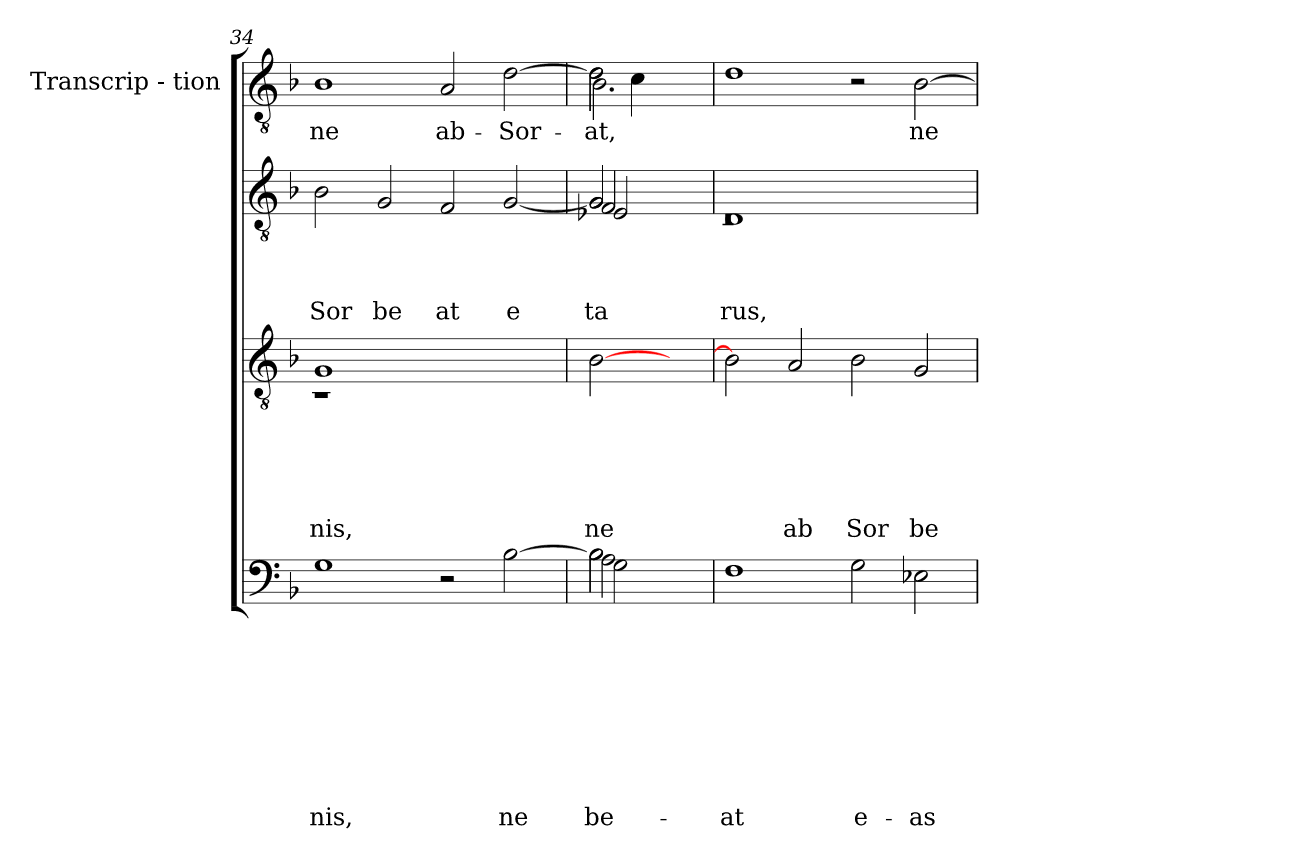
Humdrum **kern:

**kern	**text	**text	**text	**text	**text	**text	**text	**text	**text	**kern	**text	**text	**text	**text	**text	**text	**kern	**text	**text	**text	**text	**kern	**text
*part4	*part4	*part4	*part4	*part4	*part4	*part4	*part4	*part4	*part4	*part3	*part3	*part3	*part3	*part3	*part3	*part3	*part2	*part2	*part2	*part2	*part2	*part1	*part1
*staff4	*staff4	*staff4	*staff4	*staff4	*staff4	*staff4	*staff4	*staff4	*staff4	*staff3	*staff3	*staff3	*staff3	*staff3	*staff3	*staff3	*staff2	*staff2	*staff2	*staff2	*staff2	*staff1	*staff1
*	*	*	*	*	*	*	*	*	*	*	*	*	*	*	*	*	*	*	*	*	*	*I"Transcrip - tion	*
*	*	*	*	*	*	*	*	*	*	*	*	*	*	*	*	*	*	*	*	*	*	*I'Transcrip - tion	*
!!LO:LB:g=z
*clefF4	*	*	*	*	*	*	*	*	*	*clefGv2	*	*	*	*	*	*	*clefGv2	*	*	*	*	*clefGv2	*
*k[b-]	*	*	*	*	*	*	*	*	*	*k[b-]	*	*	*	*	*	*	*k[b-]	*	*	*	*	*k[b-]	*
*F:	*	*	*	*	*	*	*	*	*	*F:	*	*	*	*	*	*	*F:	*	*	*	*	*F:	*
=34	=34	=34	=34	=34	=34	=34	=34	=34	=34	=34	=34	=34	=34	=34	=34	=34	=34	=34	=34	=34	=34	=34	=34
*	*	*	*	*	*	*	*	*	*	*^	*	*	*	*	*	*	*	*	*	*	*	*	*
!	!	!	!	!	!	!	!	!	!LO:LY:b	!	!LO:N:vis=1	!	!	!	!	!	!LO:LY:b	!	!	!	!	!LO:LY:b	!	!LO:LY:b
1G	.	.	.	.	.	.	.	.	nis,	1G	0rC	.	.	.	.	.	nis,	2B-\	.	.	.	Sor	1B-	ne
!	!	!	!	!	!	!	!	!	!	!	!	!	!	!	!	!	!	!	!	!	!	!LO:LY:b	!	!
.	.	.	.	.	.	.	.	.	.	.	.	.	.	.	.	.	.	2G/	.	.	.	be	.	.
!	!	!	!	!	!	!	!	!	!	!	!	!	!	!	!	!	!	!	!	!	!	!LO:LY:b	!	!LO:LY:b
2r	.	.	.	.	.	.	.	.	.	1ryy	.	.	.	.	.	.	.	2F/	.	.	.	at	2A/	ab-
!	!	!	!	!	!	!	!	!	!LO:LY:b	!	!	!	!	!	!	!	!	!	!	!	!	!LO:LY:b	!	!LO:LY:b
[>2B-\	.	.	.	.	.	.	.	.	ne	.	.	.	.	.	.	.	.	[<2G/	.	.	.	e	[>2d\	-Sor-
*	*	*	*	*	*	*	*	*	*	*v	*v	*	*	*	*	*	*	*	*	*	*	*	*	*
=35	=35	=35	=35	=35	=35	=35	=35	=35	=35	=35	=35	=35	=35	=35	=35	=35	=35	=35	=35	=35	=35	=35	=35
*^	*	*	*	*	*	*	*	*	*	*	*	*	*	*	*	*	*	*	*	*	*	*	*
!	!	!	!	!	!	!	!	!	!	!LO:LY:b	!	!	!	!	!	!	!	!	!	!	!	!	!	!
*	*^	*	*	*	*	*	*	*	*	*	*	*	*	*	*	*	*	*	*	*	*	*	*	*
!	!	!	!	!	!	!	!	!	!	!	!LO:LY:b	!	!	!	!	!	!	!	!	!	!	!	!	!	!
*	*	*^	*	*	*	*	*	*	*	*	*	*	*	*	*	*	*	*	*	*	*	*	*	*	*
!	!	!	!	!	!	!	!	!	!	!	!	!LO:LY:b	!	!	!	!	!	!	!LO:LY:b	!	!	!	!	!LO:LY:b	!	!
*	*	*	*	*	*	*	*	*	*	*	*	*	*	*	*	*	*	*	*	*^	*	*	*	*	*	*
*	*	*	*	*	*	*	*	*	*	*	*	*	*	*	*	*	*	*	*	*	*^	*	*	*	*	*	*
!	!	!	!	!	!	!	!	!	!	!	!	!	!	!	!	!	!	!	!	!	!	!	!	!	!	!LO:LY:b	!	!
*	*	*	*	*	*	*	*	*	*	*	*	*	*	*	*	*	*	*	*	*	*	*^	*	*	*	*	*	*
!	!	!	!	!	!	!	!	!	!	!	!	!	!	!	!	!	!	!	!	!	!	!	!	!	!	!	!LO:LY:b	!	!LO:LY:b
*	*	*	*	*	*	*	*	*	*	*	*	*	*	*	*	*	*	*	*	*	*	*	*	*	*	*	*	*^	*
*	*	*	*	*	*	*	*	*	*	*	*	*	*	*	*	*	*	*	*	*	*	*	*	*	*	*	*	*	*^	*
!	!	!	!	!	!	!	!	!	!	!	!	!	!	!	!	!	!	!	!	!	!	!	!	!	!	!	!	!	!	!	!LO:LY:b
*	*	*	*	*	*	*	*	*	*	*	*	*	*	*	*	*	*	*	*	*	*	*	*	*	*	*	*	*	*	*^	*
2B-\]	2A\	2B-\	2G\	.	.	.	.	.	.	.	.	-be-	[>2B-\	.	.	.	.	.	ne	2G/]	2F/	2G/	2E-X/	.	.	.	ta	2d\]	2d\	2.B-\	4ryy	-at,
.	.	.	.	.	.	.	.	.	.	.	.	.	.	.	.	.	.	.	.	.	.	.	.	.	.	.	.	.	.	.	4c\	.
4ryy	4ryy	4ryy	4ryy	.	.	.	.	.	.	.	.	.	4ryy	.	.	.	.	.	.	4ryy	4ryy	4ryy	4ryy	.	.	.	.	4ryy	4ryy	.	4ryy	.
=36	=36	=36	=36	=36	=36	=36	=36	=36	=36	=36	=36	=36	=36	=36	=36	=36	=36	=36	=36	=36	=36	=36	=36	=36	=36	=36	=36	=36	=36	=36	=36	=36
!	!	!	!	!	!	!	!	!	!	!	!	!LO:LY:b	!	!	!	!	!	!	!	!	!LO:N:vis=1	!	!	!	!	!	!LO:LY:b	!	!	!	!	!
*	*	*	*	*	*	*	*	*	*	*	*	*	*	*	*	*	*	*	*	*	*v	*v	*v	*	*	*	*	*	*	*	*	*
*v	*v	*v	*v	*	*	*	*	*	*	*	*	*	*	*	*	*	*	*	*	*	*	*	*	*	*	*v	*v	*v	*v	*
1F	.	.	.	.	.	.	.	.	-at	2B-\]	.	.	.	.	.	.	1D	0rC	.	.	.	rus,	1d	.
!	!	!	!	!	!	!	!	!	!	!	!	!	!	!	!	!LO:LY:b	!	!	!	!	!	!	!	!
.	.	.	.	.	.	.	.	.	.	2A/	.	.	.	.	.	ab	.	.	.	.	.	.	.	.
!	!	!	!	!	!	!	!	!	!LO:LY:b	!	!	!	!	!	!	!LO:LY:b	!	!	!	!	!	!	!	!
2G\	.	.	.	.	.	.	.	.	e-	2B-\	.	.	.	.	.	Sor	1ryy	.	.	.	.	.	2r	.
!	!	!	!	!	!	!	!	!	!LO:LY:b	!	!	!	!	!	!	!LO:LY:b	!	!	!	!	!	!	!	!LO:LY:b
2E-X\	.	.	.	.	.	.	.	.	-as	2G/	.	.	.	.	.	be	.	.	.	.	.	.	[>2B-\	ne
*	*	*	*	*	*	*	*	*	*	*	*	*	*	*	*	*	*v	*v	*	*	*	*	*	*
=	=	=	=	=	=	=	=	=	=	=	=	=	=	=	=	=	=	=	=	=	=	=	=
*-	*-	*-	*-	*-	*-	*-	*-	*-	*-	*-	*-	*-	*-	*-	*-	*-	*-	*-	*-	*-	*-	*-	*-
